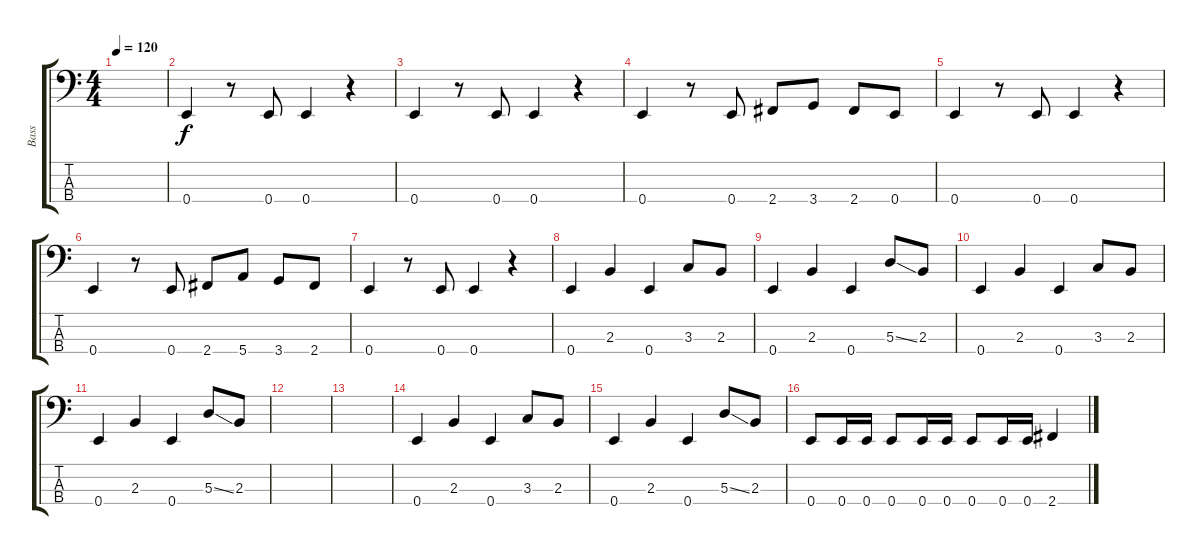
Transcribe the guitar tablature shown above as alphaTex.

\track ("Bass" "Bass") {instrument electricbassfinger}
\staff {score tabs}
\tuning (G2 D2 A1 E1) {hide}
\ts (4 4)
\tempo 120
\clef f4
\ks c
|
0.4.4 r.8 0.4.8 0.4.4 r.4 |
0.4.4 r.8 0.4.8 0.4.4 r.4 |
0.4.4 r.8 0.4.8 2.4.8 3.4.8 2.4.8 0.4.8 |
0.4.4 r.8 0.4.8 0.4.4 r.4 |
0.4.4 r.8 0.4.8 2.4.8 5.4.8 3.4.8 2.4.8 |
0.4.4 r.8 0.4.8 0.4.4 r.4 |
0.4.4 2.3.4 0.4.4 3.3.8 2.3.8 |
0.4.4 2.3.4 0.4.4 5.3{ss}.8 2.3.8 |
0.4.4 2.3.4 0.4.4 3.3.8 2.3.8 |
0.4.4 2.3.4 0.4.4 5.3{ss}.8 2.3.8 |
|
|
0.4.4 2.3.4 0.4.4 3.3.8 2.3.8 |
0.4.4 2.3.4 0.4.4 5.3{ss}.8 2.3.8 |
0.4.8 0.4.16 0.4.16 0.4.8 0.4.16 0.4.16 0.4.8 0.4.16 0.4.16 2.4.4
